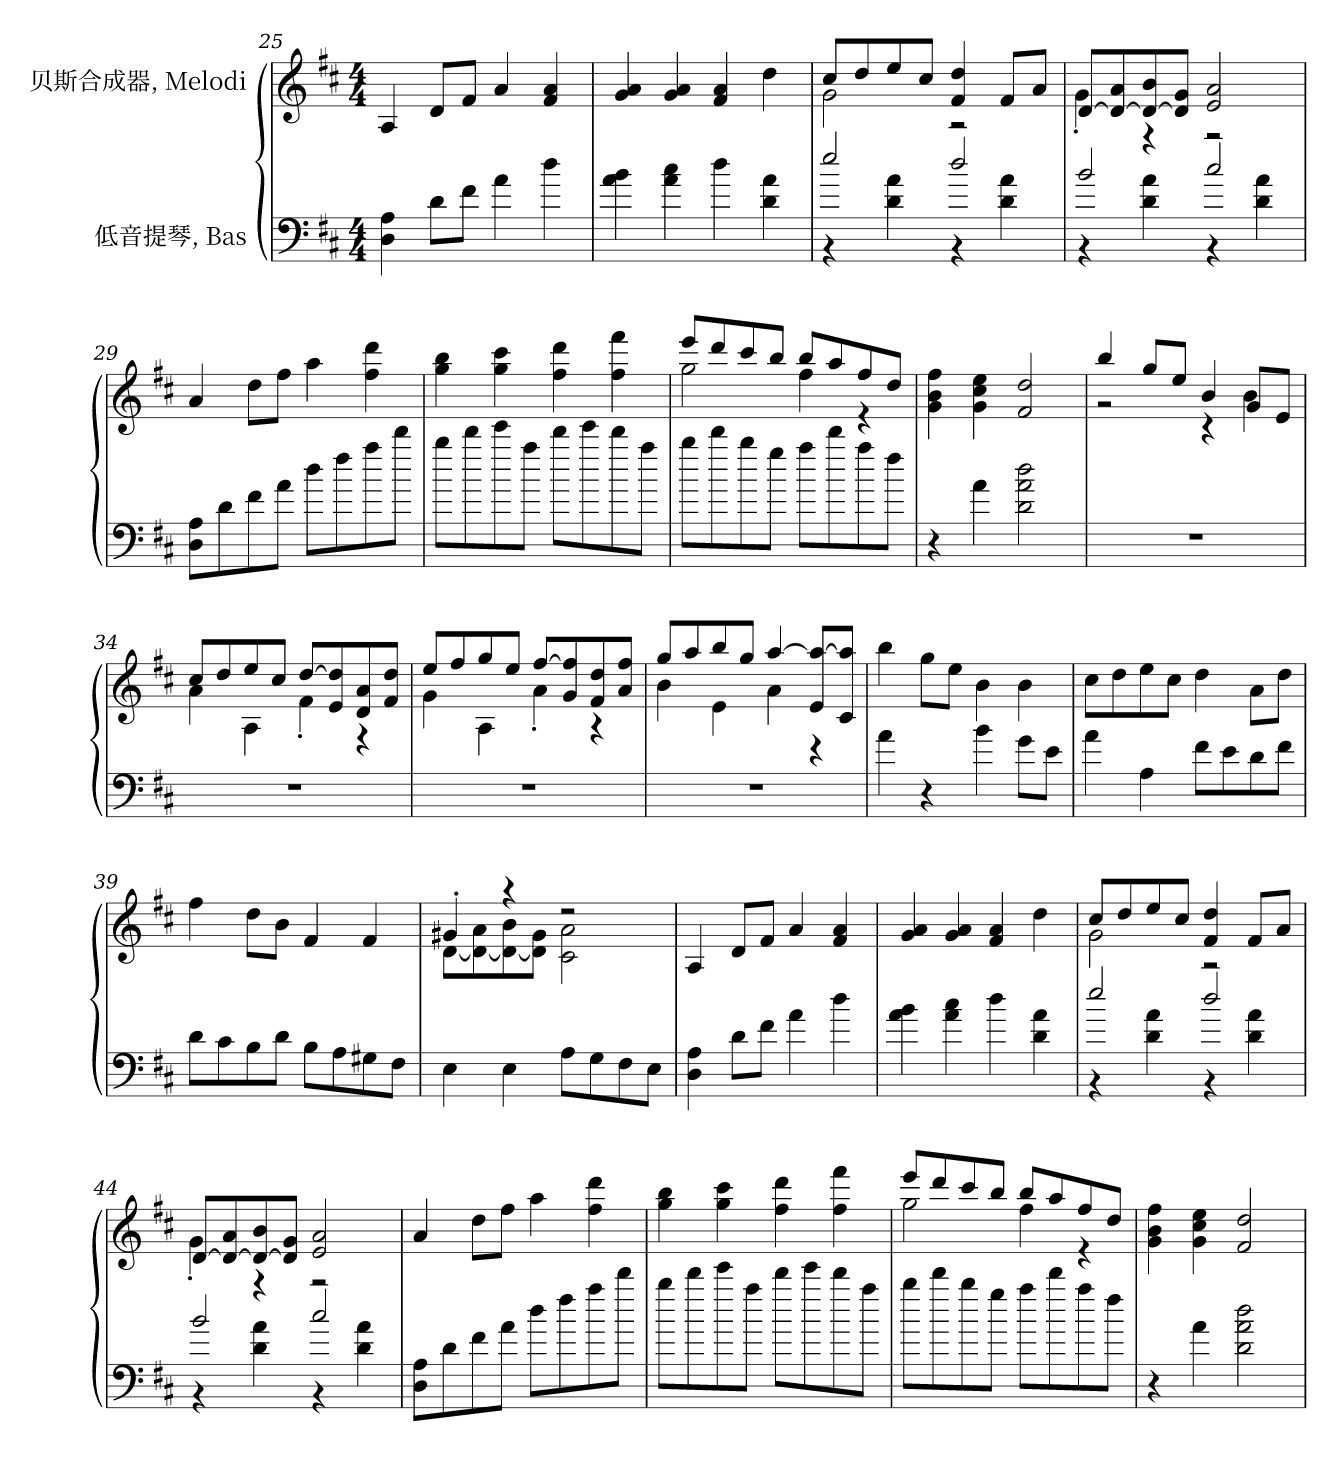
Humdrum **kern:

**kern	**kern
*part2	*part1
*staff2	*staff1
*I"低音提琴, Bas	*I"贝斯合成器, Melodi
*clefF4	*clefG2
*ITrd7c12	*
*k[f#c#]	*k[f#c#]
*M4/4	*M4/4
=25	=25
4DD\ 4AA\	4A/
8D\L	8d/L
8F#\J	8f#/J
4A\	4a/
4d\	4f#/ 4a/
=26	=26
4A\ 4B\	4g/ 4a/
4A\ 4c#\	4g/ 4a/
4d\	4f#/ 4a/
4D\ 4A\	4dd\
=27	=27
*^	*^
2e/	4r	8cc#/L	2g\
.	.	8dd/	.
.	4D\ 4A\	8ee/	.
.	.	8cc#/J	.
2d/	4r	4f#/ 4dd/	2r
.	4D\ 4A\	8f#/L	.
.	.	8a/J	.
!!LO:LB:g=z	!!
=28	=28	=28	=28
2B/	4r	[8d/L	4g'\
.	.	8d/_ 8a/	.
.	4D\ 4A\	8d/_ 8b/	4r
.	.	8d/] 8g/J	.
2c#/	4r	2e/ 2a/	2r
.	4D\ 4A\	.	.
*v	*v	*	*
*	*v	*v
=29	=29
8DD\ 8AA\L	4a/
8D\	.
8F#\	8dd\L
8A\J	8ff#\J
8d\L	4aa\
8f#\	.
8a\	4ff#\ 4ddd\
8dd\J	.
=30	=30
8b\L	4gg\ 4bb\
8dd\	.
8ee\	4gg\ 4ccc#\
8a\J	.
8dd\L	4ff#\ 4ddd\
8ee\	.
8dd\	4ff#\ 4fff#\
8a\J	.
!!LO:LB:g=z
=31	=31
*	*MM121
*	*^
8b\L	8eee/L	2gg\
8dd\	8ddd/	.
8b\	8ccc#/	.
8g\J	8bb/J	.
8a\L	8bb/L	4ff#\
8dd\	8aa/	.
8a\	8ff#/	4r
8f#\J	8dd/J	.
*	*v	*v
=32	=32
4r	4g\ 4b\ 4ff#\
4A\	4g\ 4cc#\ 4ee\
2D\ 2A\ 2d\	2f#/ 2dd/
=33	=33
*	*MM118
*	*^
1r	4bb/	2r
.	8gg/L	.
.	8ee/J	.
.	4b/	4r
.	8g/L	4b\
.	8e/J	.
=34	=34	=34
1r	8cc#/L	4a\
.	8dd/	.
.	8ee/	4A\
.	8cc#/J	.
.	[8dd/L	4f#'\
.	8e/ 8dd/]	.
.	8d/ 8a/	4r
.	8f#/ 8dd/J	.
=35	=35	=35
1r	8ee/L	4g\
.	8ff#/	.
.	8gg/	4A\
.	8ee/J	.
.	[8ff#/L	4a'\
.	8g/ 8ff#/]	.
.	8f#/ 8dd/	4r
.	8a/ 8ff#/J	.
!!LO:LB:g=z	!!
=36	=36	=36
1r	8gg/L	4b\
.	8aa/	.
.	8bb/	4e\
.	8gg/J	.
.	[4aa/	4a\
.	8e/ 8aa/_L	4r
.	8c#/ 8aa/]J	.
*	*v	*v
=37	=37
4A\	4bb\
4r	8gg\L
.	8ee\J
4B\	4b\
8G\L	4b\
8E\J	.
=38	=38
4A\	8cc#\L
.	8dd\
4AA\	8ee\
.	8cc#\J
8F#\L	4dd\
8E\	.
8D\	8a\L
8F#\J	8dd\J
=39	=39
8D\L	4ff#\
8C#\	.
8BB\	8dd\L
8D\J	8b\J
8BB\L	4f#/
8AA\	.
8GG#X\	4f#/
8FF#\J	.
!!LO:LB:g=z
=40	=40
*	*^
4EE\	4g#X'/	[8d\L
.	.	8d\_ 8a\
4EE\	4r	8d\_ 8b\
.	.	8d\] 8g#\J
8AA\L	2r	2c#\ 2a\
8GG\	.	.
8FF#\	.	.
8EE\J	.	.
*	*v	*v
=41	=41
4DD\ 4AA\	4A/
8D\L	8d/L
8F#\J	8f#/J
4A\	4a/
4d\	4f#/ 4a/
=42	=42
4A\ 4B\	4g/ 4a/
4A\ 4c#\	4g/ 4a/
4d\	4f#/ 4a/
4D\ 4A\	4dd\
=43	=43
*^	*^
2e/	4r	8cc#/L	2g\
.	.	8dd/	.
.	4D\ 4A\	8ee/	.
.	.	8cc#/J	.
2d/	4r	4f#/ 4dd/	2r
.	4D\ 4A\	8f#/L	.
.	.	8a/J	.
!!LO:LB:g=z	!!
=44	=44	=44	=44
2B/	4r	[8d/L	4g'\
.	.	8d/_ 8a/	.
.	4D\ 4A\	8d/_ 8b/	4r
.	.	8d/] 8g/J	.
2c#/	4r	2e/ 2a/	2r
.	4D\ 4A\	.	.
*v	*v	*	*
*	*v	*v
=45	=45
8DD\ 8AA\L	4a/
8D\	.
8F#\	8dd\L
8A\J	8ff#\J
8d\L	4aa\
8f#\	.
8a\	4ff#\ 4ddd\
8dd\J	.
=46	=46
8b\L	4gg\ 4bb\
8dd\	.
8ee\	4gg\ 4ccc#\
8a\J	.
8dd\L	4ff#\ 4ddd\
8ee\	.
8dd\	4ff#\ 4fff#\
8a\J	.
!!LO:PB:g=z
=47	=47
*	*MM114
*	*^
8b\L	8eee/L	2gg\
8dd\	8ddd/	.
8b\	8ccc#/	.
8g\J	8bb/J	.
8a\L	8bb/L	4ff#\
8dd\	8aa/	.
8a\	8ff#/	4r
8f#\J	8dd/J	.
*	*v	*v
=48	=48
*	*MM105
4r	4g\ 4b\ 4ff#\
4A\	4g\ 4cc#\ 4ee\
2D\ 2A\ 2d\	2f#/ 2dd/
=	=
*-	*-
